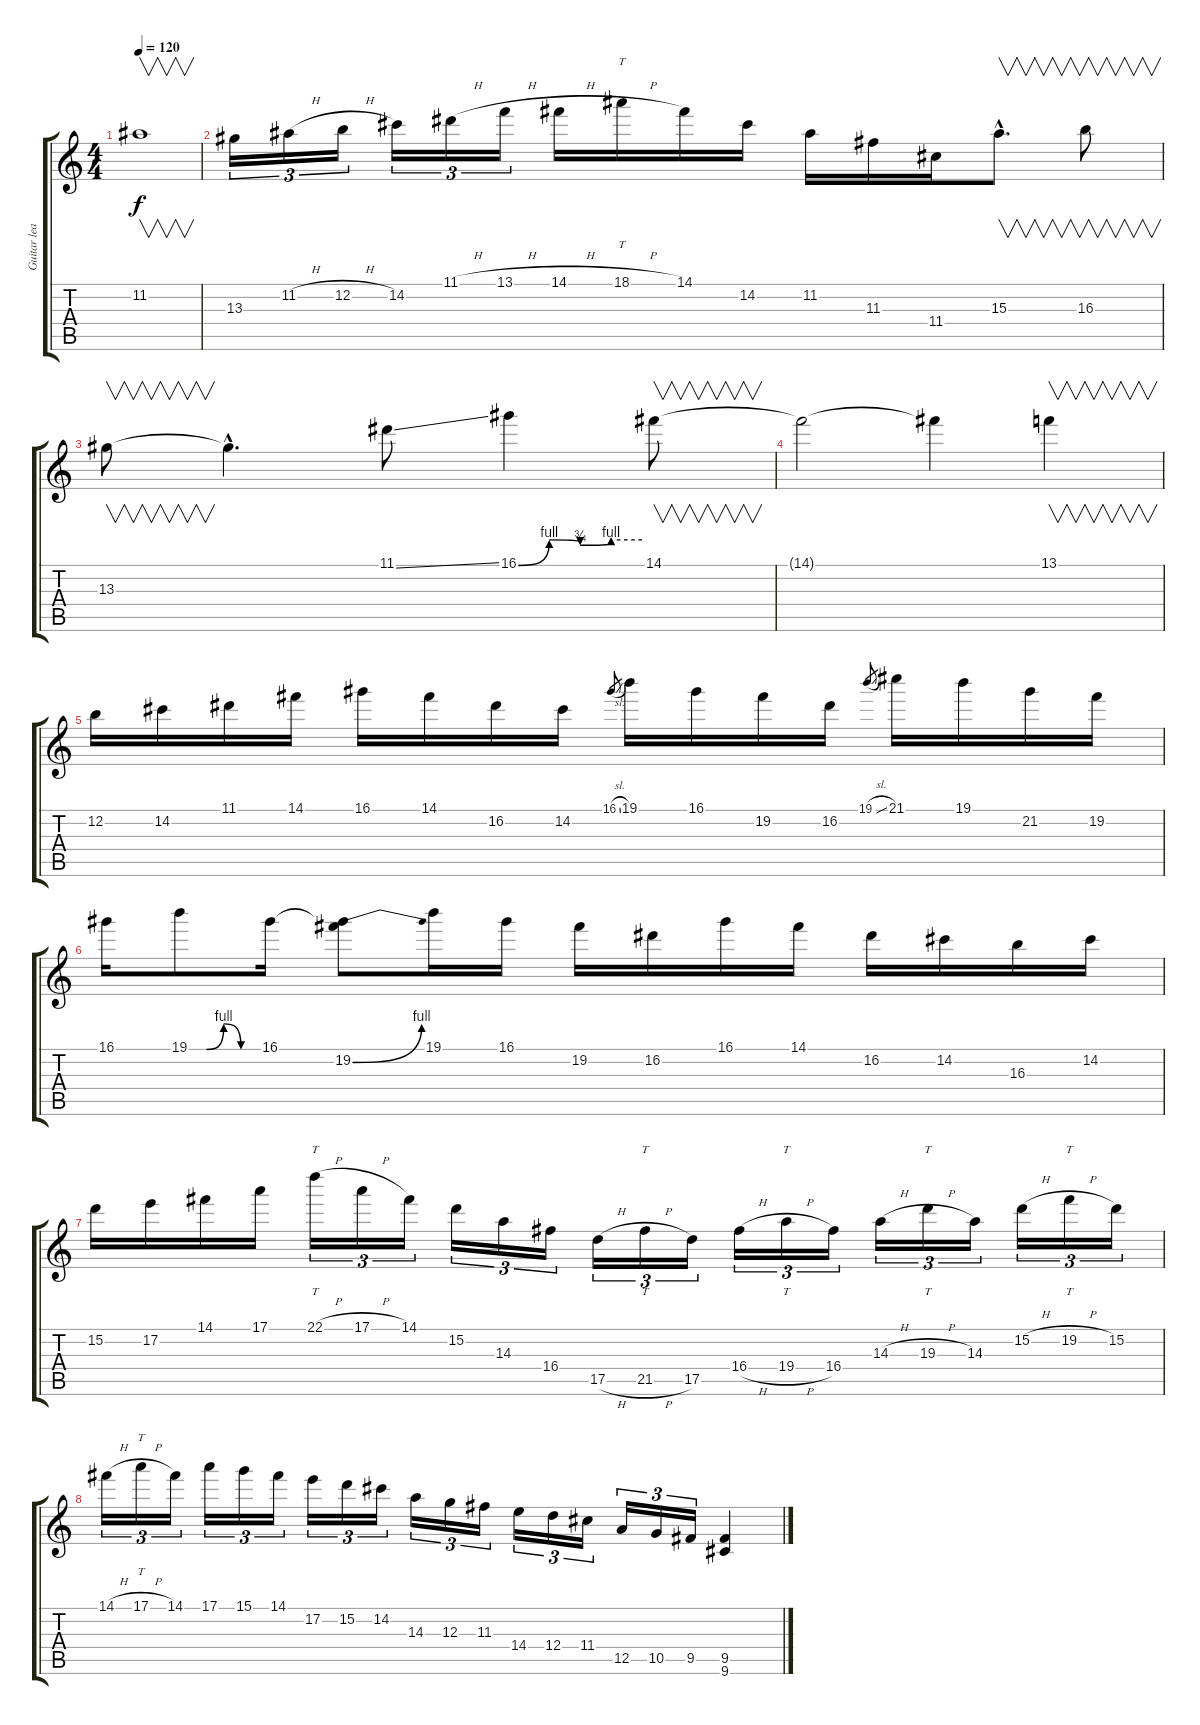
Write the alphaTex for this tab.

\track ("Guitar lead" "Guitar lea") {instrument overdrivenguitar}
\staff {score tabs}
\tuning (E4 B3 G3 D3 A2 E2) {hide}
\ts (4 4)
\tempo 120
\clef g2
\ks c
11.2.1{v dy f} |
13.3.16{tu (3 2)} 11.2{h}.16{tu (3 2)} 12.2{h}.16{tu (3 2)} 14.2.16{tu (3 2)} 11.1{h}.16{tu (3 2)} 13.1{h}.16{tu (3 2)} 14.1{h}.16 18.1{h}.16{tt} 14.1.16 14.2.16 11.2.16 11.3.16 11.4.16 15.3{hac}.8{v d} 16.3.8{v} |
13.3.8{v} 13.3{hac t}.4{d} 11.1{ss}.8 16.1{be (custom 0 0 15 4 30 3 45 4 60 4)}.4 14.1.8{v} |
14.1{t}.2 14.1{t}.4 13.1.4{v} |
12.2.16 14.2.16 11.1.16 14.1.16 16.1.16 14.1.16 16.2.16 14.2.16 16.1{sl}.8{gr} 19.1.16 16.1.16 19.2.16 16.2.16 19.1{sl}.8{gr} 21.1.16 19.1.16 21.2.16 19.2.16 |
16.1.16 19.1{be (custom 0 0 15 0 30 4 45 0 60 0)}.8 16.1.16 (16.1{t} 19.2{be (bend 0 0 60 4)}).8 19.1.16 16.1.16 19.2.16 16.2.16 16.1.16 14.1.16 16.2.16 14.2.16 16.3.16 14.2.16 |
15.2.16 17.2.16 14.1.16 17.1.16 22.1{h}.16{tt tu (3 2)} 17.1{h}.16{tu (3 2)} 14.1.16{tu (3 2)} 15.2.16{tu (3 2)} 14.3.16{tu (3 2)} 16.4.16{tu (3 2)} 17.5{h}.16{tu (3 2)} 21.5{h}.16{tt tu (3 2)} 17.5.16{tu (3 2)} 16.4{h}.16{tu (3 2)} 19.4{h}.16{tt tu (3 2)} 16.4.16{tu (3 2)} 14.3{h}.16{tu (3 2)} 19.3{h}.16{tt tu (3 2)} 14.3.16{tu (3 2)} 15.2{h}.16{tu (3 2)} 19.2{h}.16{tt tu (3 2)} 15.2.16{tu (3 2)} |
14.1{h}.16{tu (3 2)} 17.1{h}.16{tt tu (3 2)} 14.1.16{tu (3 2)} 17.1.16{tu (3 2)} 15.1.16{tu (3 2)} 14.1.16{tu (3 2)} 17.2.16{tu (3 2)} 15.2.16{tu (3 2)} 14.2.16{tu (3 2)} 14.3.16{tu (3 2)} 12.3.16{tu (3 2)} 11.3.16{tu (3 2)} 14.4.16{tu (3 2)} 12.4.16{tu (3 2)} 11.4.16{tu (3 2)} 12.5.16{tu (3 2)} 10.5.16{tu (3 2)} 9.5.16{tu (3 2)} (9.5 9.6).4
